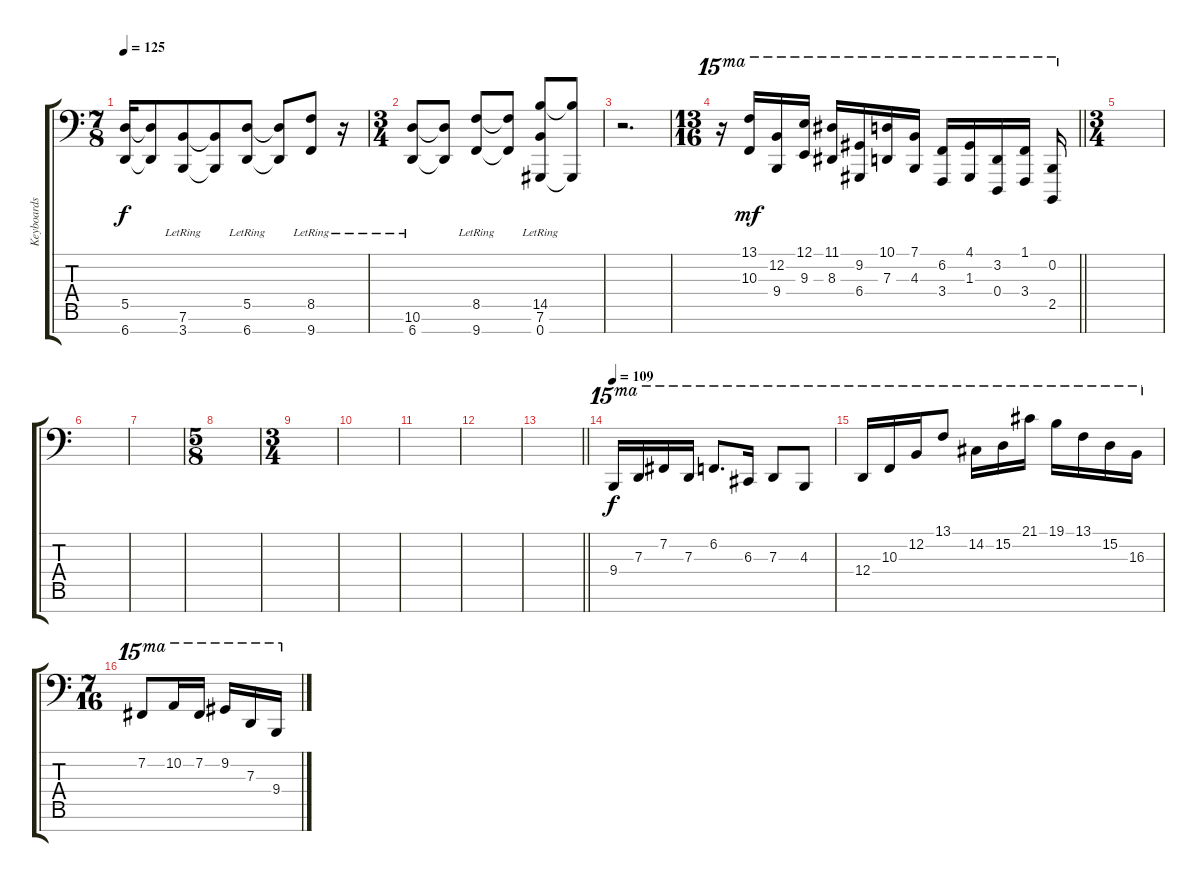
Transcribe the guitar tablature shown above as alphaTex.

\track ("Keyboards 2" "Keyboards ") {instrument stringensemble1}
\staff {score tabs}
\tuning (E4 B3 G3 D3 A2 E2 Ab1) {hide}
\ts (7 8)
\tempo 125
\clef f4
\ks c
(5.5{t} 6.7{t}).16{dy f} (5.5{t} 6.7{t}).8 (7.6{lr} 3.7{lr}).8 (7.6{t} 3.7{t}).8 (5.5{lr} 6.7{lr}).8 (5.5{t} 6.7{t}).8 (8.5{lr} 9.7{lr}).8 r.16 |
\ts (3 4)
(10.6{lr} 6.7{lr}).8 (10.6{t} 6.7{t}).8 (8.5{lr} 9.7{lr}).8 (8.5{t} 9.7{t}).8 (14.5{lr} 7.6 0.7).8 (14.5{t} 0.7{t}).8 |
r.2{d} |
\ts (13 16)
\barLineRight lightlight
r.16{ot 15ma} (13.1 10.3).16{ot 15ma dy mf} (12.2 9.4).16{ot 15ma} (12.1 9.3).16{ot 15ma} (11.1 8.3).16{ot 15ma} (9.2 6.4).16{ot 15ma} (10.1 7.3).16{ot 15ma} (7.1 4.3).16{ot 15ma} (6.2 3.4).16{ot 15ma} (4.1 1.3).16{ot 15ma} (3.2 0.4).16{ot 15ma} (1.1 3.4).16{ot 15ma} (0.2 2.5).16{ot 15ma} |
\ts (3 4)
|
|
|
\ts (5 8)
|
\ts (3 4)
|
|
|
|
\barLineRight lightlight
|
\tempo 109
9.4.16{ot 15ma dy f instrument synthstrings1} 7.3.16{ot 15ma} 7.2.16{ot 15ma} 7.3.16{ot 15ma} 6.2.8{d ot 15ma} 6.3.16{ot 15ma} 7.3.8{ot 15ma} 4.3.8{ot 15ma} |
12.4.16{ot 15ma} 10.3.16{ot 15ma} 12.2.16{ot 15ma} 13.1.8{ot 15ma} 14.2.16{ot 15ma} 15.2.16{ot 15ma} 21.1.16{ot 15ma} 19.1.16{ot 15ma} 13.1.16{ot 15ma} 15.2.16{ot 15ma} 16.3.16{ot 15ma} |
\ts (7 16)
7.2.8{ot 15ma} 10.2.16{ot 15ma} 7.2.16{ot 15ma} 9.2.16{ot 15ma} 7.3.16{ot 15ma} 9.4.16{ot 15ma}
